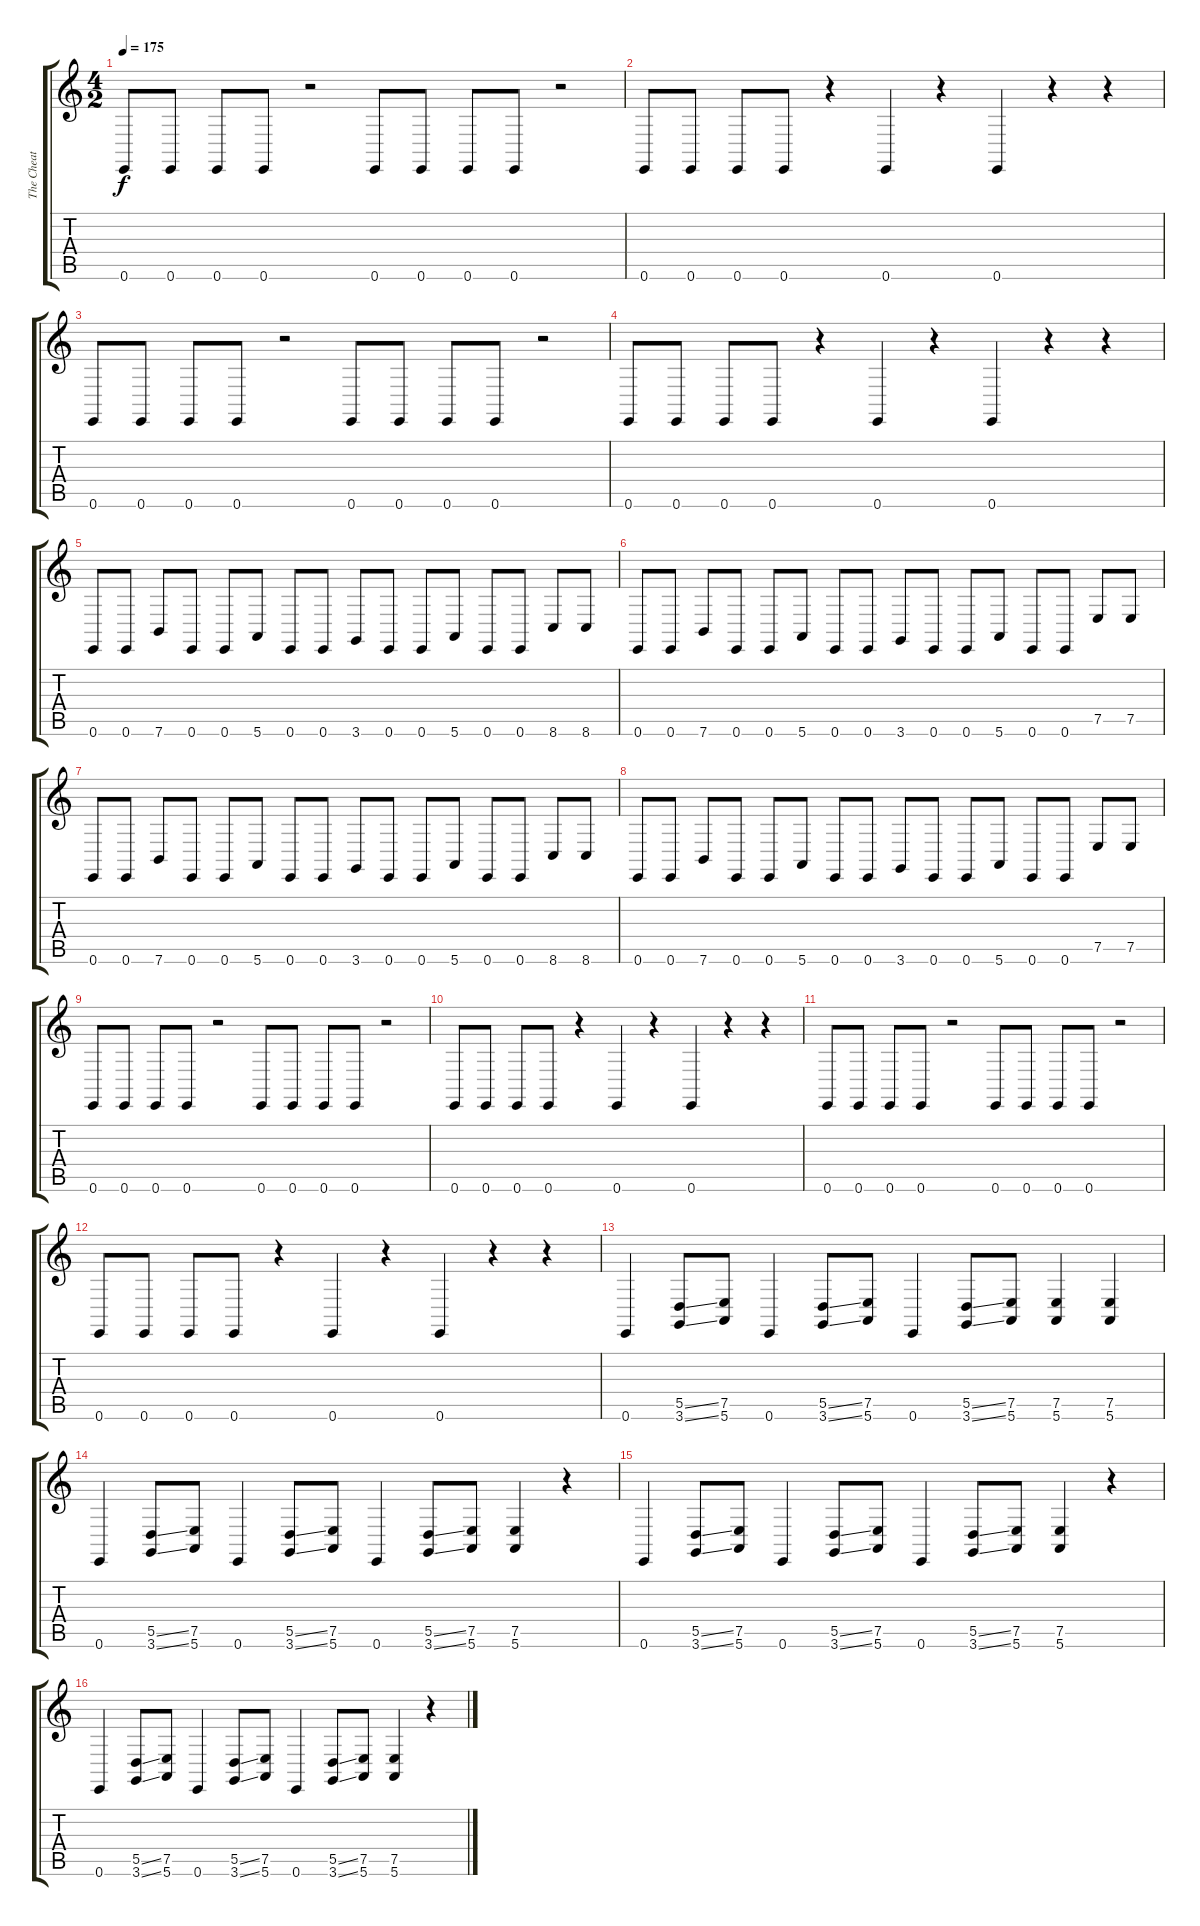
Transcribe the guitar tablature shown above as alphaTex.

\track ("The Cheat Keyboard" "The Cheat ") {instrument electricpiano1}
\staff {score tabs}
\tuning (E4 B3 G3 D3 A2 E2) {hide}
\ts (4 2)
\tempo 175
\clef g2
\ks c
0.6.8{dy f} 0.6.8 0.6.8 0.6.8 r.2 0.6.8 0.6.8 0.6.8 0.6.8 r.2 |
0.6.8 0.6.8 0.6.8 0.6.8 r.4 0.6.4 r.4 0.6.4 r.4 r.4 |
0.6.8 0.6.8 0.6.8 0.6.8 r.2 0.6.8 0.6.8 0.6.8 0.6.8 r.2 |
0.6.8 0.6.8 0.6.8 0.6.8 r.4 0.6.4 r.4 0.6.4 r.4 r.4 |
0.6.8 0.6.8 7.6.8 0.6.8 0.6.8 5.6.8 0.6.8 0.6.8 3.6.8 0.6.8 0.6.8 5.6.8 0.6.8 0.6.8 8.6.8 8.6.8 |
0.6.8 0.6.8 7.6.8 0.6.8 0.6.8 5.6.8 0.6.8 0.6.8 3.6.8 0.6.8 0.6.8 5.6.8 0.6.8 0.6.8 7.5.8 7.5.8 |
0.6.8 0.6.8 7.6.8 0.6.8 0.6.8 5.6.8 0.6.8 0.6.8 3.6.8 0.6.8 0.6.8 5.6.8 0.6.8 0.6.8 8.6.8 8.6.8 |
0.6.8 0.6.8 7.6.8 0.6.8 0.6.8 5.6.8 0.6.8 0.6.8 3.6.8 0.6.8 0.6.8 5.6.8 0.6.8 0.6.8 7.5.8 7.5.8 |
0.6.8 0.6.8 0.6.8 0.6.8 r.2 0.6.8 0.6.8 0.6.8 0.6.8 r.2 |
0.6.8 0.6.8 0.6.8 0.6.8 r.4 0.6.4 r.4 0.6.4 r.4 r.4 |
0.6.8 0.6.8 0.6.8 0.6.8 r.2 0.6.8 0.6.8 0.6.8 0.6.8 r.2 |
0.6.8 0.6.8 0.6.8 0.6.8 r.4 0.6.4 r.4 0.6.4 r.4 r.4 |
0.6.4 (5.5{ss} 3.6{ss}).8 (7.5 5.6).8 0.6.4 (5.5{ss} 3.6{ss}).8 (7.5 5.6).8 0.6.4 (5.5{ss} 3.6{ss}).8 (7.5 5.6).8 (7.5 5.6).4 (7.5 5.6).4 |
0.6.4 (5.5{ss} 3.6{ss}).8 (7.5 5.6).8 0.6.4 (5.5{ss} 3.6{ss}).8 (7.5 5.6).8 0.6.4 (5.5{ss} 3.6{ss}).8 (7.5 5.6).8 (7.5 5.6).4 r.4 |
0.6.4 (5.5{ss} 3.6{ss}).8 (7.5 5.6).8 0.6.4 (5.5{ss} 3.6{ss}).8 (7.5 5.6).8 0.6.4 (5.5{ss} 3.6{ss}).8 (7.5 5.6).8 (7.5 5.6).4 r.4 |
0.6.4 (5.5{ss} 3.6{ss}).8 (7.5 5.6).8 0.6.4 (5.5{ss} 3.6{ss}).8 (7.5 5.6).8 0.6.4 (5.5{ss} 3.6{ss}).8 (7.5 5.6).8 (7.5 5.6).4 r.4
